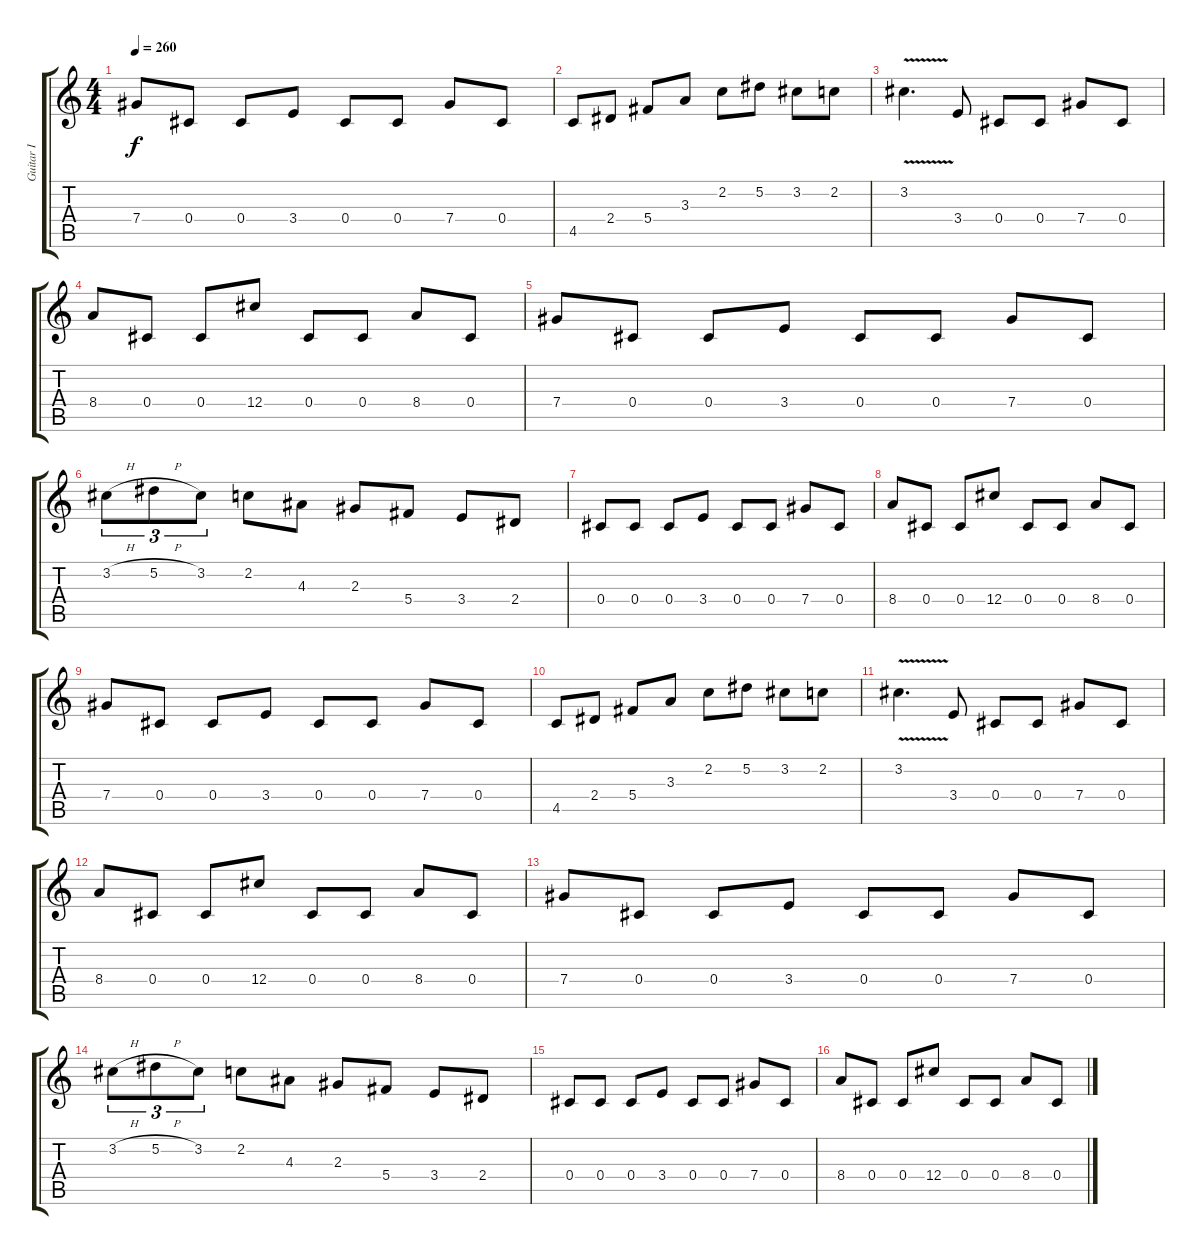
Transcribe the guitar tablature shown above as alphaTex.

\track ("Guitar I" "Guitar I") {instrument overdrivenguitar}
\staff {score tabs}
\tuning (Eb4 Bb3 Gb3 Db3 Ab2 Eb2) {hide}
\ts (4 4)
\tempo 260
\clef g2
\ks c
7.4.8{dy f} 0.4.8 0.4.8 3.4.8 0.4.8 0.4.8 7.4.8 0.4.8 |
4.5.8 2.4.8 5.4.8 3.3.8 2.2.8 5.2.8 3.2.8 2.2.8 |
3.2{v}.4{d} 3.4.8 0.4.8 0.4.8 7.4.8 0.4.8 |
8.4.8 0.4.8 0.4.8 12.4.8 0.4.8 0.4.8 8.4.8 0.4.8 |
7.4.8 0.4.8 0.4.8 3.4.8 0.4.8 0.4.8 7.4.8 0.4.8 |
3.2{h}.8{tu (3 2)} 5.2{h}.8{tu (3 2)} 3.2.8{tu (3 2)} 2.2.8 4.3.8 2.3.8 5.4.8 3.4.8 2.4.8 |
0.4.8 0.4.8 0.4.8 3.4.8 0.4.8 0.4.8 7.4.8 0.4.8 |
8.4.8 0.4.8 0.4.8 12.4.8 0.4.8 0.4.8 8.4.8 0.4.8 |
7.4.8 0.4.8 0.4.8 3.4.8 0.4.8 0.4.8 7.4.8 0.4.8 |
4.5.8 2.4.8 5.4.8 3.3.8 2.2.8 5.2.8 3.2.8 2.2.8 |
3.2{v}.4{d} 3.4.8 0.4.8 0.4.8 7.4.8 0.4.8 |
8.4.8 0.4.8 0.4.8 12.4.8 0.4.8 0.4.8 8.4.8 0.4.8 |
7.4.8 0.4.8 0.4.8 3.4.8 0.4.8 0.4.8 7.4.8 0.4.8 |
3.2{h}.8{tu (3 2)} 5.2{h}.8{tu (3 2)} 3.2.8{tu (3 2)} 2.2.8 4.3.8 2.3.8 5.4.8 3.4.8 2.4.8 |
0.4.8 0.4.8 0.4.8 3.4.8 0.4.8 0.4.8 7.4.8 0.4.8 |
8.4.8 0.4.8 0.4.8 12.4.8 0.4.8 0.4.8 8.4.8 0.4.8
